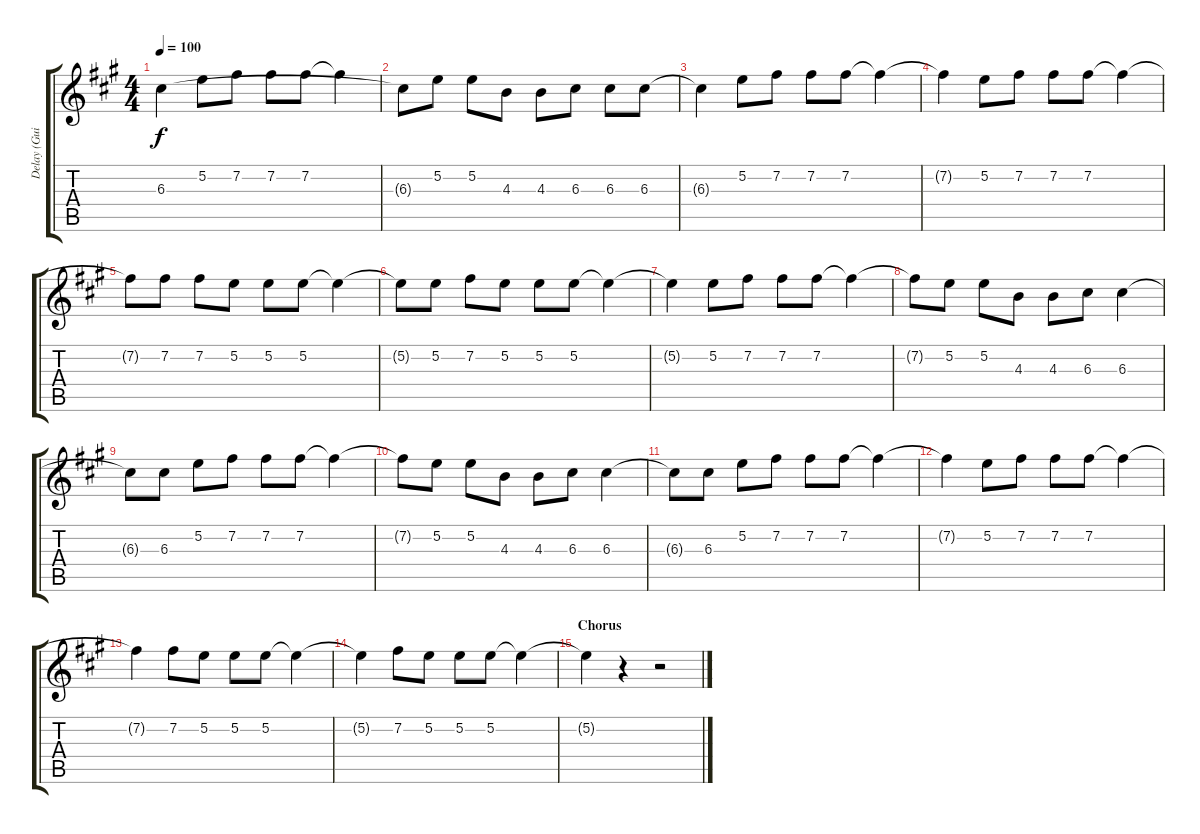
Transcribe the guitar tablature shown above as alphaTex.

\track ("Delay (Guitar 4)" "Delay (Gui") {instrument electricguitarjazz}
\staff {score tabs}
\tuning (E4 B3 G3 D3 A2 E2) {hide}
\ts (4 4)
\tempo 100
\clef g2
\ks f#minor
6.3{t}.4{dy f} 5.2.8 7.2.8 7.2.8 7.2.8 7.2{t}.4 |
6.3{t}.8 5.2.8 5.2.8 4.3.8 4.3.8 6.3.8 6.3.8 6.3.8 |
6.3{t}.4 5.2.8 7.2.8 7.2.8 7.2.8 7.2{t}.4 |
7.2{t}.4 5.2.8 7.2.8 7.2.8 7.2.8 7.2{t}.4 |
7.2{t}.8 7.2.8 7.2.8 5.2.8 5.2.8 5.2.8 5.2{t}.4 |
5.2{t}.8 5.2.8 7.2.8 5.2.8 5.2.8 5.2.8 5.2{t}.4 |
5.2{t}.4 5.2.8 7.2.8 7.2.8 7.2.8 7.2{t}.4 |
7.2{t}.8 5.2.8 5.2.8 4.3.8 4.3.8 6.3.8 6.3.4 |
6.3{t}.8 6.3.8 5.2.8 7.2.8 7.2.8 7.2.8 7.2{t}.4 |
7.2{t}.8 5.2.8 5.2.8 4.3.8 4.3.8 6.3.8 6.3.4 |
6.3{t}.8 6.3.8 5.2.8 7.2.8 7.2.8 7.2.8 7.2{t}.4 |
7.2{t}.4 5.2.8 7.2.8 7.2.8 7.2.8 7.2{t}.4 |
7.2{t}.4 7.2.8 5.2.8 5.2.8 5.2.8 5.2{t}.4 |
5.2{t}.4 7.2.8 5.2.8 5.2.8 5.2.8 5.2{t}.4 |
\section ("" "Chorus")
5.2{t}.4 r.4 r.2
